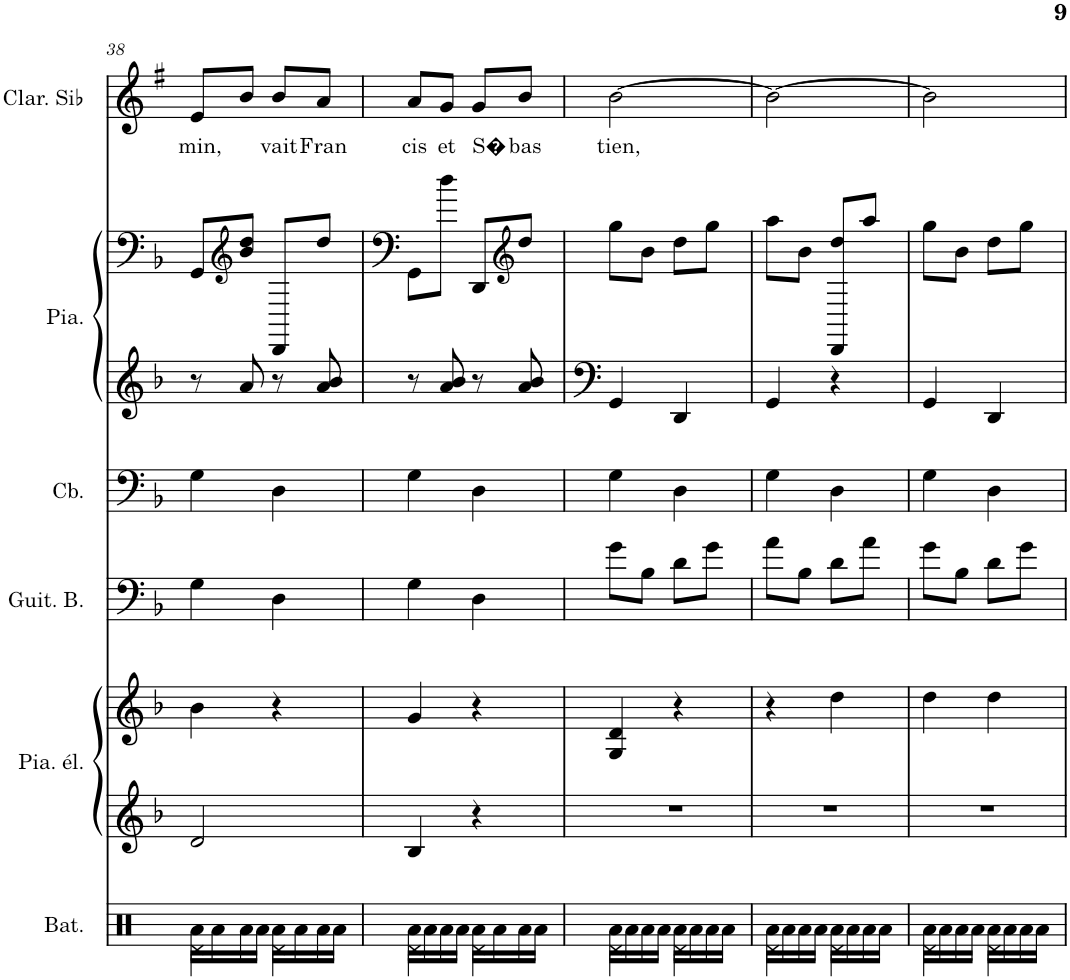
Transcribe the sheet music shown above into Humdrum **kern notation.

**kern	**kern	**kern	**kern	**kern	**kern	**kern	**kern	**text
*part6	*part5	*part5	*part4	*part3	*part2	*part2	*part1	*part1
*staff8	*staff7	*staff6	*staff5	*staff4	*staff3	*staff2	*staff1	*staff1
*I"Batterie, Drums	*I"Piano électrique, Electric Piano 1	*	*I"Guitare Basse	*I"Contrebasse, Acoustic Bass	*I"Piano, Acoustic Grand Piano	*	*I"Clarinette en Sib	*
*I'Bat.	*I'Pia. él.	*	*I'Guit. B.	*I'Cb.	*I'Pia.	*	*I'Clar. Sib	*
!!LO:PB:g=z
*clefX	*clefG2	*clefG2	*clefF4	*clefF4	*clefG2	*clefF4	*clefG2	*
*	*	*	*Trd7c12	*Trd7c12	*	*	*Trd1c2	*
*k[]	*k[b-]	*k[b-]	*k[b-]	*k[b-]	*k[b-]	*k[b-]	*k[f#]	*
*M2/4	*M2/4	*M2/4	*M2/4	*M2/4	*M2/4	*M2/4	*M2/4	*
=38	=38	=38	=38	=38	=38	=38	=38	=38
*^	*	*	*	*	*	*	*	*
!	!	!	!	!	!	!	!	!	!LO:LY:b
16Ra\LL	4Rd\	2d/	4b-\	4G\	4G\	8r	8GG/L	8e/L	min,
16Ra\	.	.	.	.	.	.	.	.	.
*	*	*	*	*	*	*	*clefG2	*	*
16Ra\	.	.	.	.	.	8a/	8b-/ 8dd/J	8b/J	.
16Ra\JJ	.	.	.	.	.	.	.	.	.
!	!	!	!	!	!	!	!	!	!LO:LY:b
16Ra\LL	4Rd\	.	4r	4D\	4D\	8r	8DD/L	8b/L	vait
16Ra\	.	.	.	.	.	.	.	.	.
!	!	!	!	!	!	!	!	!	!LO:LY:b
16Ra\	.	.	.	.	.	8a/ 8b-/	8dd/J	8a/J	Fran
16Ra\JJ	.	.	.	.	.	.	.	.	.
=39	=39	=39	=39	=39	=39	=39	=39	=39	=39
!	!	!	!	!	!	!	!	!	!LO:LY:b
16Ra\LL	4Rd\	4B-/	4g/	4G\	4G\	8r	8GG\L	8a/L	cis
16Ra\	.	.	.	.	.	.	.	.	.
!	!	!	!	!	!	!	!	!	!LO:LY:b
16Ra\	.	.	.	.	.	8a/ 8b-/	8dd\J	8g/J	et
16Ra\JJ	.	.	.	.	.	.	.	.	.
!	!	!	!	!	!	!	!	!	!LO:LY:b
16Ra\LL	4Rd\	4r	4r	4D\	4D\	8r	8DD/L	8g/L	S�
16Ra\	.	.	.	.	.	.	.	.	.
*	*	*	*	*	*	*	*clefG2	*	*
!	!	!	!	!	!	!	!	!	!LO:LY:b
16Ra\	.	.	.	.	.	8a/ 8b-/	8dd/J	8b/J	bas
16Ra\JJ	.	.	.	.	.	.	.	.	.
=40	=40	=40	=40	=40	=40	=40	=40	=40	=40
!	!	!	!	!	!	!	!	!	!LO:LY:b
16Ra\LL	4Rd\	2r	4G/ 4d/	8g\L	4G\	4GG/	8gg\L	[2b\	tien,
16Ra\	.	.	.	.	.	.	.	.	.
16Ra\	.	.	.	8B-\J	.	.	8b-\J	.	.
16Ra\JJ	.	.	.	.	.	.	.	.	.
16Ra\LL	4Rd\	.	4r	8d\L	4D\	4DD/	8dd\L	.	.
16Ra\	.	.	.	.	.	.	.	.	.
16Ra\	.	.	.	8g\J	.	.	8gg\J	.	.
16Ra\JJ	.	.	.	.	.	.	.	.	.
=41	=41	=41	=41	=41	=41	=41	=41	=41	=41
16Ra\LL	4Rd\	2r	4r	8a\L	4G\	4GG/	8aa\L	2b\_	.
16Ra\	.	.	.	.	.	.	.	.	.
16Ra\	.	.	.	8B-\J	.	.	8b-\J	.	.
16Ra\JJ	.	.	.	.	.	.	.	.	.
16Ra\LL	4Rd\	.	4dd\	8d\L	4D\	4r	8DD/ 8dd/L	.	.
16Ra\	.	.	.	.	.	.	.	.	.
16Ra\	.	.	.	8a\J	.	.	8aa/J	.	.
16Ra\JJ	.	.	.	.	.	.	.	.	.
=42	=42	=42	=42	=42	=42	=42	=42	=42	=42
16Ra\LL	4Rd\	2r	4dd\	8g\L	4G\	4GG/	8gg\L	2b\]	.
16Ra\	.	.	.	.	.	.	.	.	.
16Ra\	.	.	.	8B-\J	.	.	8b-\J	.	.
16Ra\JJ	.	.	.	.	.	.	.	.	.
16Ra\LL	4Rd\	.	4dd\	8d\L	4D\	4DD/	8dd\L	.	.
16Ra\	.	.	.	.	.	.	.	.	.
16Ra\	.	.	.	8g\J	.	.	8gg\J	.	.
16Ra\JJ	.	.	.	.	.	.	.	.	.
*v	*v	*	*	*	*	*	*	*	*
=	=	=	=	=	=	=	=	=
*-	*-	*-	*-	*-	*-	*-	*-	*-
